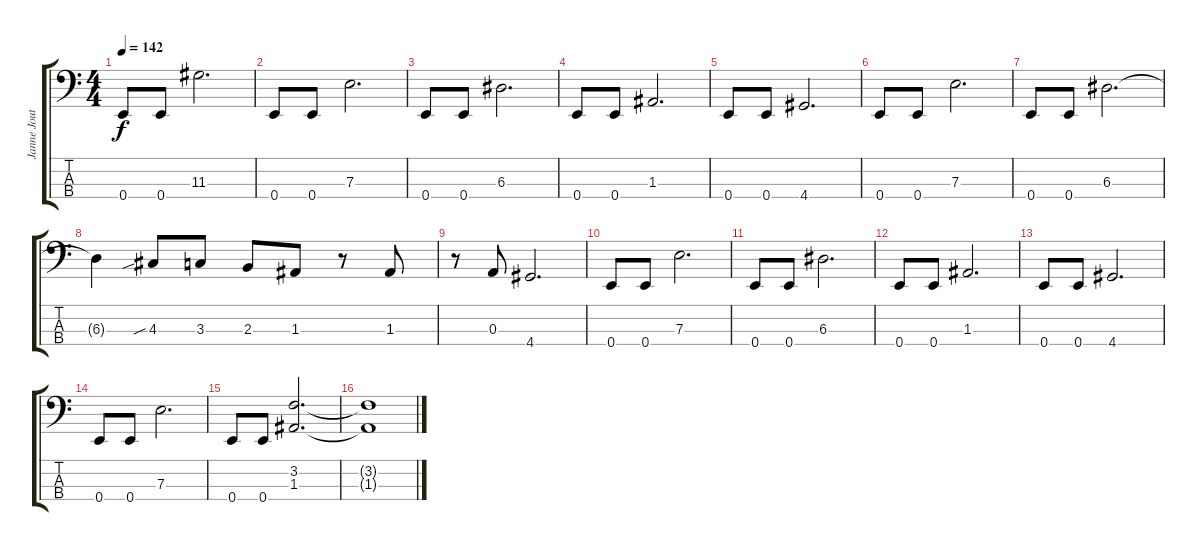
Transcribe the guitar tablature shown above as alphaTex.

\track ("Janne Joutseniemmi (bass)" "Janne Jout") {instrument electricbasspick}
\staff {score tabs}
\tuning (G2 D2 A1 E1) {hide}
\ts (4 4)
\tempo 142
\clef f4
\ks c
0.4.8{dy f} 0.4.8 11.3.2{d} |
0.4.8 0.4.8 7.3.2{d} |
0.4.8 0.4.8 6.3.2{d} |
0.4.8 0.4.8 1.3.2{d} |
0.4.8 0.4.8 4.4.2{d} |
0.4.8 0.4.8 7.3.2{d} |
0.4.8 0.4.8 6.3.2{d} |
6.3{t}.4 4.3{sib}.8 3.3.8 2.3.8 1.3.8 r.8 1.3.8 |
r.8 0.3.8 4.4.2{d} |
0.4.8 0.4.8 7.3.2{d} |
0.4.8 0.4.8 6.3.2{d} |
0.4.8 0.4.8 1.3.2{d} |
0.4.8 0.4.8 4.4.2{d} |
0.4.8 0.4.8 7.3.2{d} |
0.4.8 0.4.8 (3.2 1.3).2{d} |
(3.2{t} 1.3{t}).1
